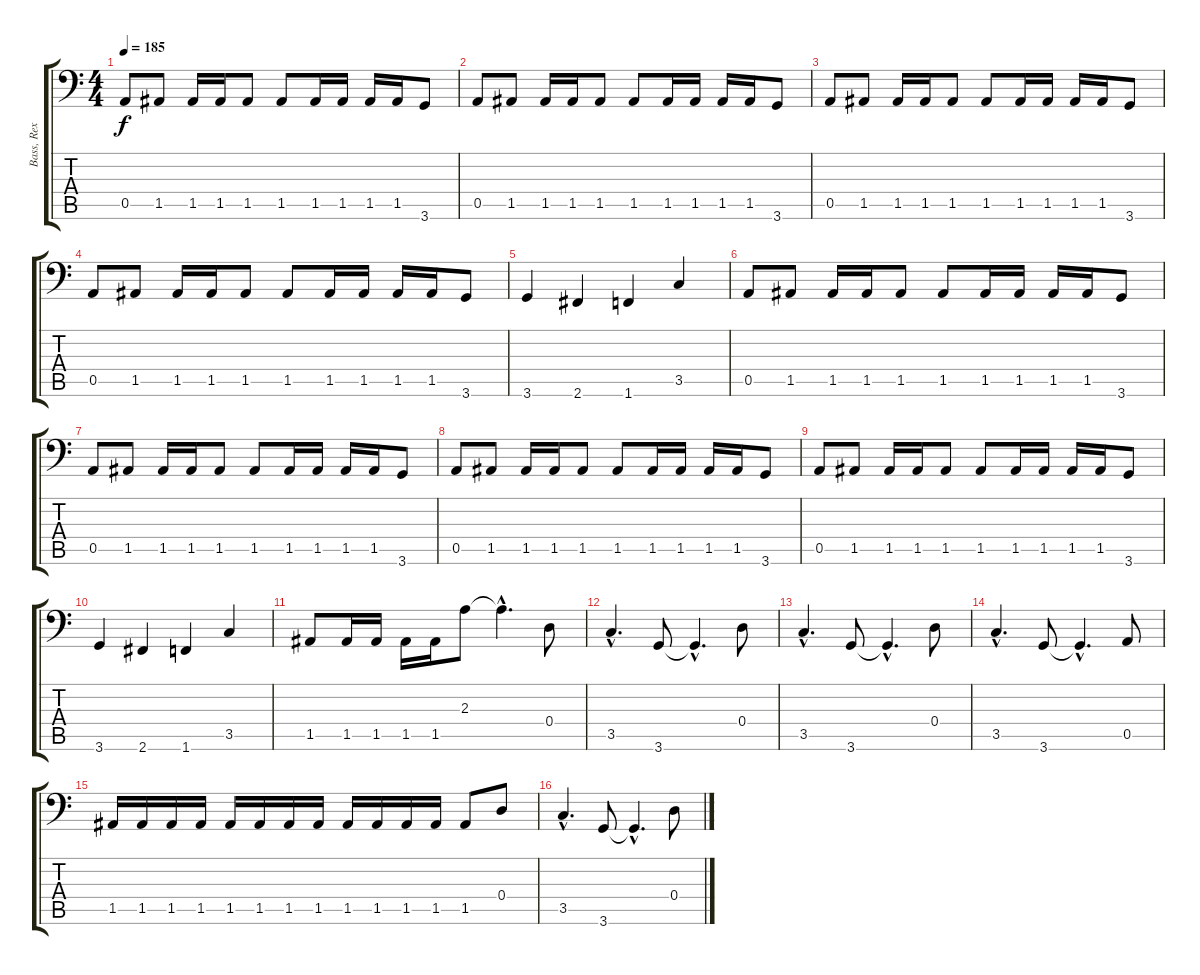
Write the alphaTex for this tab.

\track ("Bass, Rex" "Bass, Rex") {instrument electricbasspick}
\staff {score tabs}
\tuning (E3 B2 G2 D2 A1 E1) {hide}
\ts (4 4)
\tempo 185
\clef f4
\ks c
0.5.8{dy f} 1.5.8 1.5.16 1.5.16 1.5.8 1.5.8 1.5.16 1.5.16 1.5.16 1.5.16 3.6.8 |
0.5.8 1.5.8 1.5.16 1.5.16 1.5.8 1.5.8 1.5.16 1.5.16 1.5.16 1.5.16 3.6.8 |
0.5.8 1.5.8 1.5.16 1.5.16 1.5.8 1.5.8 1.5.16 1.5.16 1.5.16 1.5.16 3.6.8 |
0.5.8 1.5.8 1.5.16 1.5.16 1.5.8 1.5.8 1.5.16 1.5.16 1.5.16 1.5.16 3.6.8 |
3.6.4 2.6.4 1.6.4 3.5.4 |
0.5.8 1.5.8 1.5.16 1.5.16 1.5.8 1.5.8 1.5.16 1.5.16 1.5.16 1.5.16 3.6.8 |
0.5.8 1.5.8 1.5.16 1.5.16 1.5.8 1.5.8 1.5.16 1.5.16 1.5.16 1.5.16 3.6.8 |
0.5.8 1.5.8 1.5.16 1.5.16 1.5.8 1.5.8 1.5.16 1.5.16 1.5.16 1.5.16 3.6.8 |
0.5.8 1.5.8 1.5.16 1.5.16 1.5.8 1.5.8 1.5.16 1.5.16 1.5.16 1.5.16 3.6.8 |
3.6.4 2.6.4 1.6.4 3.5.4 |
1.5.8 1.5.16 1.5.16 1.5.16 1.5.16 2.3.8 2.3{hac t}.4{d} 0.4.8 |
3.5{hac}.4{d} 3.6.8 3.6{hac t}.4{d} 0.4.8 |
3.5{hac}.4{d} 3.6.8 3.6{hac t}.4{d} 0.4.8 |
3.5{hac}.4{d} 3.6.8 3.6{hac t}.4{d} 0.5.8 |
1.5.16 1.5.16 1.5.16 1.5.16 1.5.16 1.5.16 1.5.16 1.5.16 1.5.16 1.5.16 1.5.16 1.5.16 1.5.8 0.4.8 |
3.5{hac}.4{d} 3.6.8 3.6{hac t}.4{d} 0.4.8
